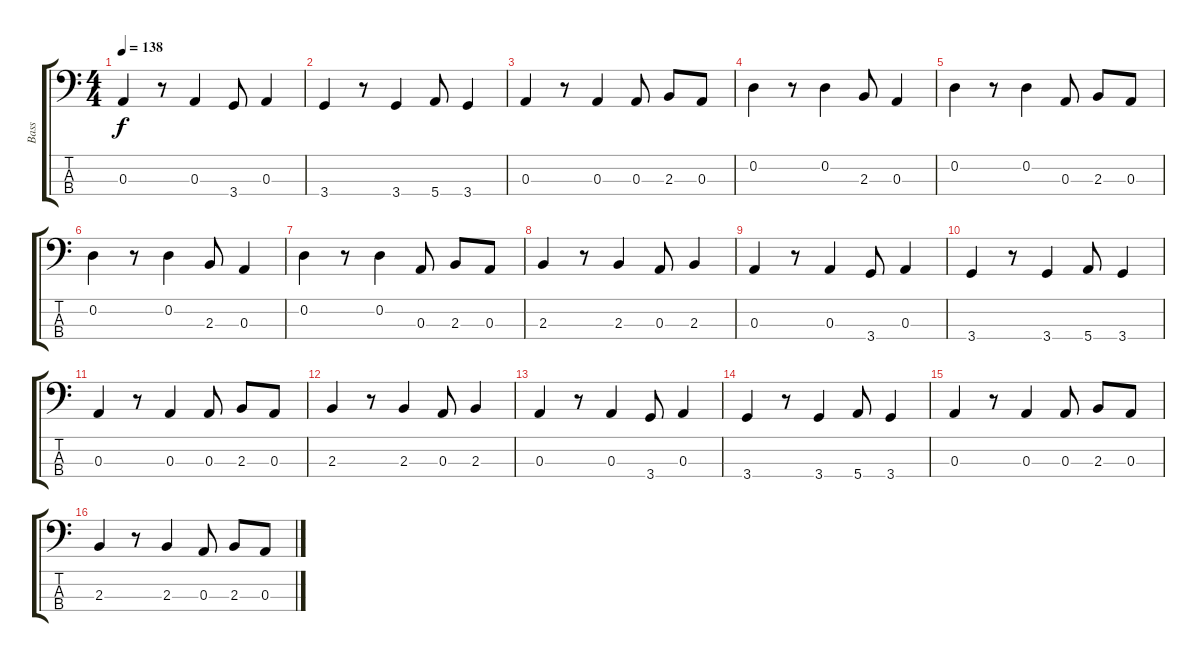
\track ("Bass" "Bass") {instrument electricbassfinger}
\staff {score tabs}
\tuning (G2 D2 A1 E1) {hide}
\ts (4 4)
\tempo 138
\clef f4
\ks c
0.3.4{dy f} r.8 0.3.4 3.4.8 0.3.4 |
3.4.4 r.8 3.4.4 5.4.8 3.4.4 |
0.3.4 r.8 0.3.4 0.3.8 2.3.8 0.3.8 |
0.2.4 r.8 0.2.4 2.3.8 0.3.4 |
0.2.4 r.8 0.2.4 0.3.8 2.3.8 0.3.8 |
0.2.4 r.8 0.2.4 2.3.8 0.3.4 |
0.2.4 r.8 0.2.4 0.3.8 2.3.8 0.3.8 |
2.3.4 r.8 2.3.4 0.3.8 2.3.4 |
0.3.4 r.8 0.3.4 3.4.8 0.3.4 |
3.4.4 r.8 3.4.4 5.4.8 3.4.4 |
0.3.4 r.8 0.3.4 0.3.8 2.3.8 0.3.8 |
2.3.4 r.8 2.3.4 0.3.8 2.3.4 |
0.3.4 r.8 0.3.4 3.4.8 0.3.4 |
3.4.4 r.8 3.4.4 5.4.8 3.4.4 |
0.3.4 r.8 0.3.4 0.3.8 2.3.8 0.3.8 |
2.3.4 r.8 2.3.4 0.3.8 2.3.8 0.3.8
